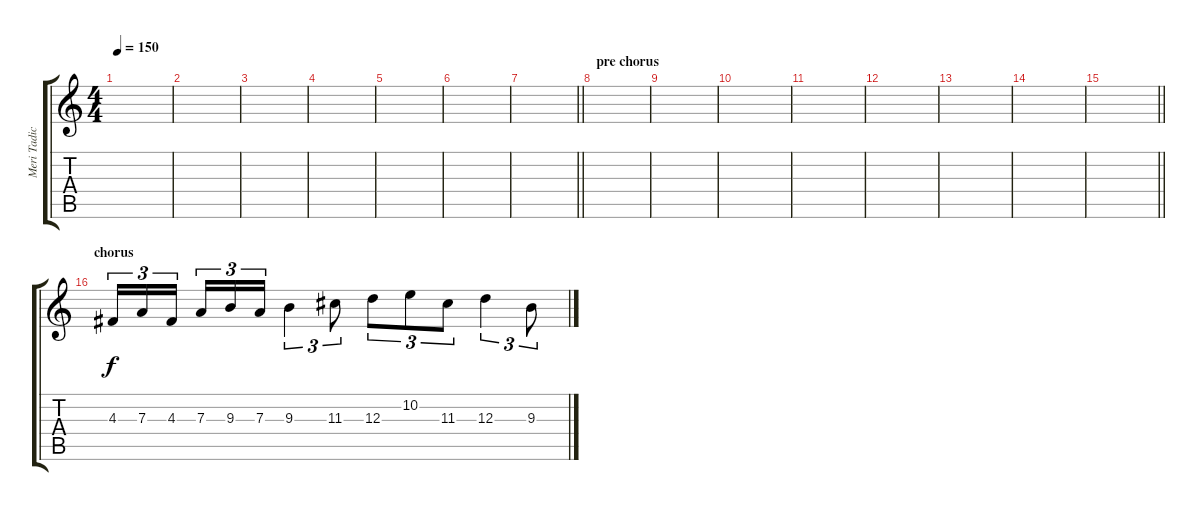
\track ("Meri Tadic" "Meri Tadic") {instrument fiddle}
\staff {score tabs}
\tuning (B4 Gb4 D4 A3 E3 B2) {hide}
\ts (4 4)
\tempo 150
\clef g2
\ks c
|
|
|
|
|
|
\barLineRight lightlight
|
\section ("" "pre chorus")
|
|
|
|
|
|
|
\barLineRight lightlight
|
\section ("" "chorus")
4.3.16{tu (3 2) instrument fiddle} 7.3.16{tu (3 2)} 4.3.16{tu (3 2) beam splitsecondary} 7.3.16{tu (3 2)} 9.3.16{tu (3 2)} 7.3.16{tu (3 2)} 9.3.4{tu (3 2)} 11.3.8{tu (3 2)} 12.3.8{tu (3 2)} 10.2.8{tu (3 2)} 11.3.8{tu (3 2)} 12.3.4{tu (3 2)} 9.3.8{tu (3 2)}
